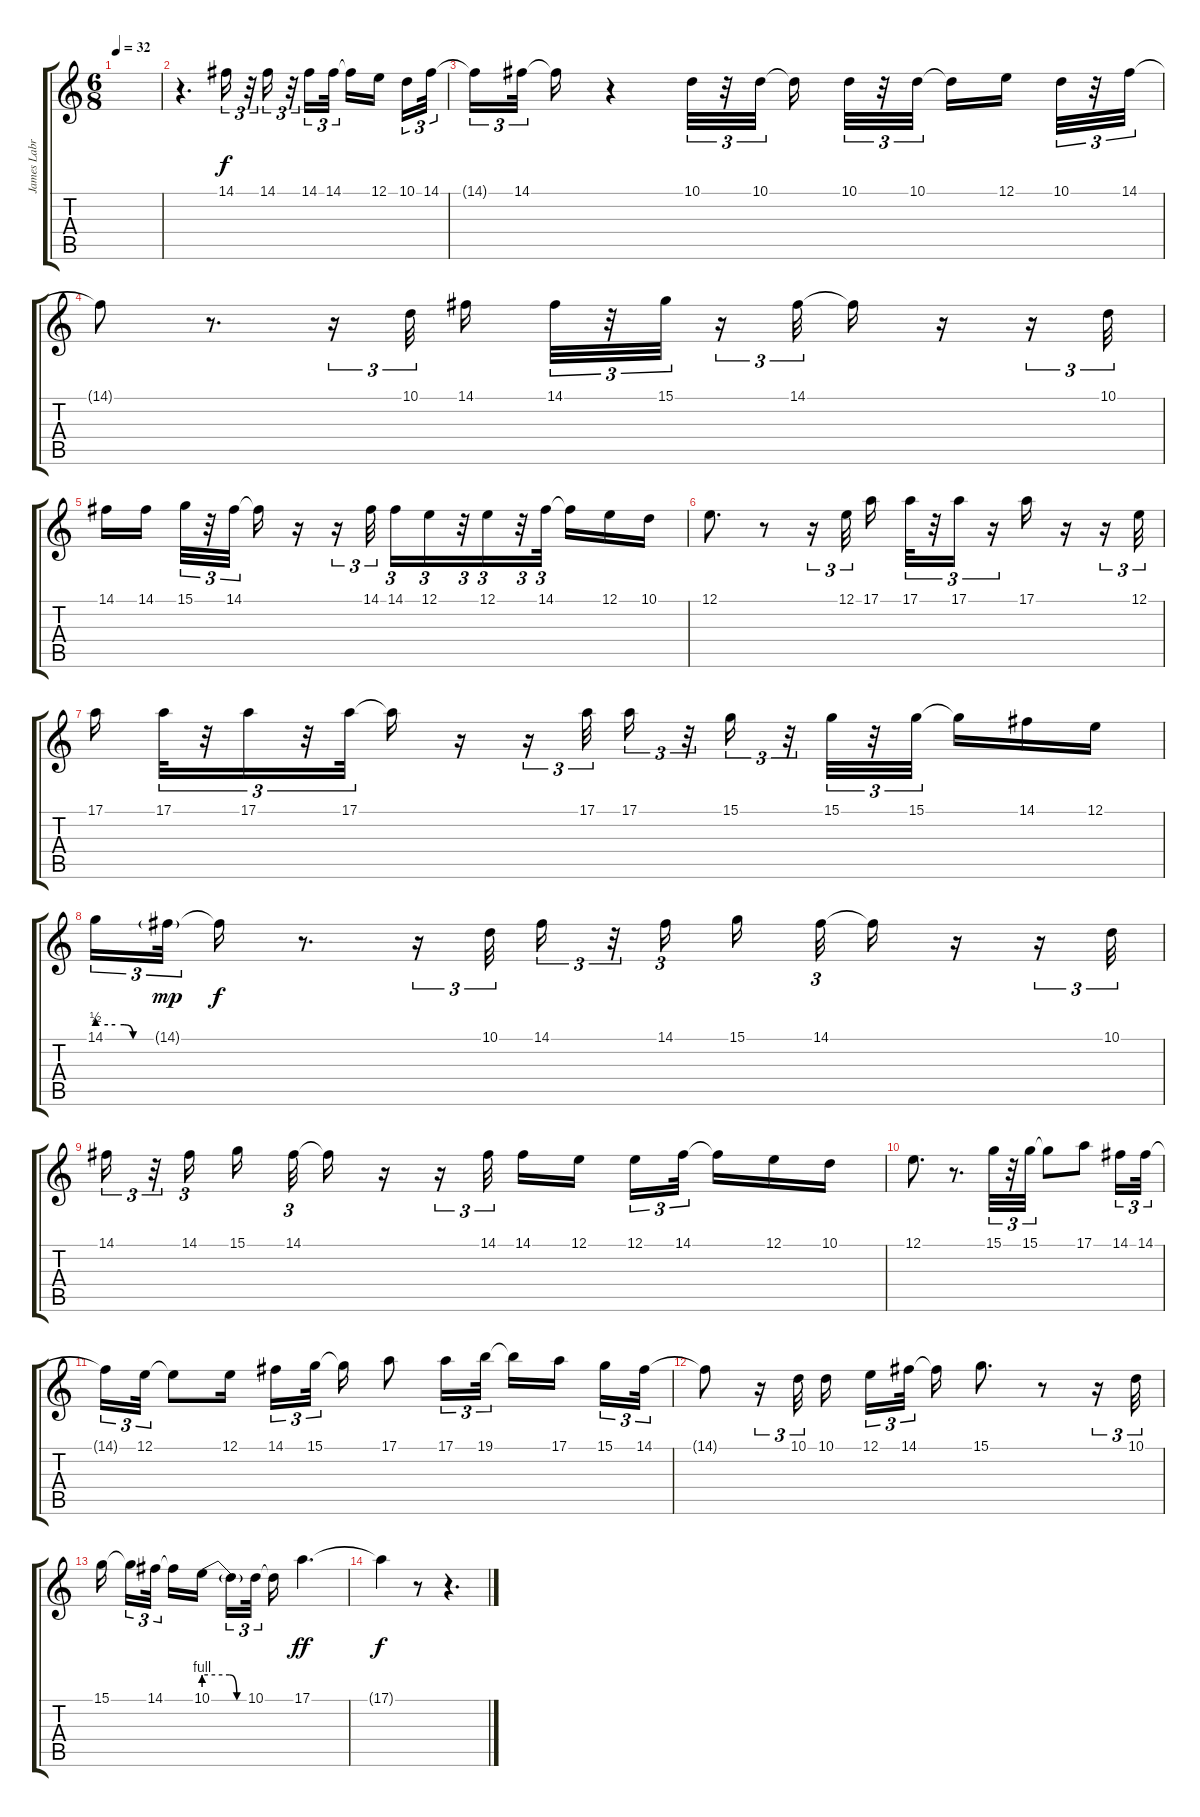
\track ("James Labrie" "James Labr") {instrument flute}
\staff {score tabs}
\tuning (E4 B3 G3 D3 A2 E2) {hide}
\ts (6 8)
\tempo 32
\clef g2
\ks c
|
r.4{d} 14.1.16{tu (3 2)} r.32{tu (3 2)} 14.1.16{tu (3 2)} r.32{tu (3 2)} 14.1.16{tu (3 2)} 14.1.32{tu (3 2) beam splitsecondary} 14.1{t}.16 12.1.16{beam splitsecondary} 10.1.16{tu (3 2)} 14.1.32{tu (3 2)} |
14.1{t}.16{tu (3 2)} 14.1.32{tu (3 2) beam splitsecondary} 14.1{t}.16 r.4 10.1.32{tu (3 2)} r.32{tu (3 2)} 10.1.32{tu (3 2) beam splitsecondary} 10.1{t}.16 10.1.32{tu (3 2)} r.32{tu (3 2)} 10.1.32{tu (3 2) beam splitsecondary} 10.1{t}.16 12.1.16{beam splitsecondary} 10.1.32{tu (3 2)} r.32{tu (3 2)} 14.1.32{tu (3 2)} |
14.1{t}.8 r.8{d} r.16{tu (3 2)} 10.1.32{tu (3 2)} 14.1.16 14.1.32{tu (3 2)} r.32{tu (3 2)} 15.1.32{tu (3 2)} r.16{tu (3 2)} 14.1.32{tu (3 2)} 14.1{t}.16 r.16 r.16{tu (3 2)} 10.1.32{tu (3 2)} |
14.1.16 14.1.16{beam splitsecondary} 15.1.32{tu (3 2)} r.32{tu (3 2)} 14.1.32{tu (3 2)} 14.1{t}.16 r.16 r.16{tu (3 2)} 14.1.32{tu (3 2)} 14.1.16{tu (3 2)} 12.1.16{tu (3 2)} r.32{tu (3 2)} 12.1.16{tu (3 2)} r.32{tu (3 2)} 14.1.32{tu (3 2) beam splitsecondary} 14.1{t}.16 12.1.16 10.1.16 |
12.1.8{d} r.8 r.16{tu (3 2)} 12.1.32{tu (3 2)} 17.1.16 17.1.32{tu (3 2)} r.32{tu (3 2)} 17.1.16{tu (3 2)} r.16{tu (3 2)} 17.1.16 r.16 r.16{tu (3 2)} 12.1.32{tu (3 2)} |
17.1.16 17.1.32{tu (3 2)} r.32{tu (3 2)} 17.1.16{tu (3 2)} r.32{tu (3 2)} 17.1.32{tu (3 2)} 17.1{t}.16 r.16 r.16{tu (3 2)} 17.1.32{tu (3 2)} 17.1.16{tu (3 2)} r.32{tu (3 2)} 15.1.16{tu (3 2)} r.32{tu (3 2)} 15.1.32{tu (3 2)} r.32{tu (3 2)} 15.1.32{tu (3 2) beam splitsecondary} 15.1{t}.16 14.1.16 12.1.16 |
14.1{be (custom 0 2 20 2 30 2 40 0 60 0)}.16{tu (3 2)} 14.1{g}.32{tu (3 2) dy mp beam splitsecondary} 14.1{t}.16{dy f} r.8{d} r.16{tu (3 2)} 10.1.32{tu (3 2)} 14.1.16{tu (3 2)} r.32{tu (3 2)} 14.1.16{tu (3 2) beam splitsecondary} 15.1.16{beam splitsecondary} 14.1.32{tu (3 2)} 14.1{t}.16 r.16 r.16{tu (3 2)} 10.1.32{tu (3 2)} |
14.1.16{tu (3 2)} r.32{tu (3 2)} 14.1.16{tu (3 2) beam splitsecondary} 15.1.16{beam splitsecondary} 14.1.32{tu (3 2)} 14.1{t}.16 r.16 r.16{tu (3 2)} 14.1.32{tu (3 2)} 14.1.16 12.1.16{beam splitsecondary} 12.1.16{tu (3 2)} 14.1.32{tu (3 2) beam splitsecondary} 14.1{t}.16 12.1.16 10.1.16 |
12.1.8{d} r.8{d} 15.1.32{tu (3 2)} r.32{tu (3 2)} 15.1.32{tu (3 2)} 15.1{t}.8 17.1.8 14.1.16{tu (3 2)} 14.1.32{tu (3 2)} |
14.1{t}.16{tu (3 2)} 12.1.32{tu (3 2)} 12.1{t}.8 12.1.16{beam splitsecondary} 14.1.16{tu (3 2)} 15.1.32{tu (3 2) beam splitsecondary} 15.1{t}.16 17.1.8 17.1.16{tu (3 2)} 19.1.32{tu (3 2) beam splitsecondary} 19.1{t}.16 17.1.16{beam splitsecondary} 15.1.16{tu (3 2)} 14.1.32{tu (3 2)} |
14.1{t}.8 r.16{tu (3 2)} 10.1.32{tu (3 2) beam splitsecondary} 10.1.16{beam splitsecondary} 12.1.16{tu (3 2)} 14.1.32{tu (3 2) beam splitsecondary} 14.1{t}.16 15.1.8{d} r.8 r.16{tu (3 2)} 10.1.32{tu (3 2)} |
15.1.16{beam splitsecondary} 15.1{t}.16{tu (3 2)} 14.1.32{tu (3 2) beam splitsecondary} 14.1{t}.16 10.1{be (custom 0 4 35 4 45 0 60 0)}.16{beam splitsecondary} 10.1{t}.16{tu (3 2)} 10.1.32{tu (3 2) beam splitsecondary} 10.1{t}.16 17.1.4{d dy ff} |
17.1{t}.4{dy f} r.8 r.4{d}
